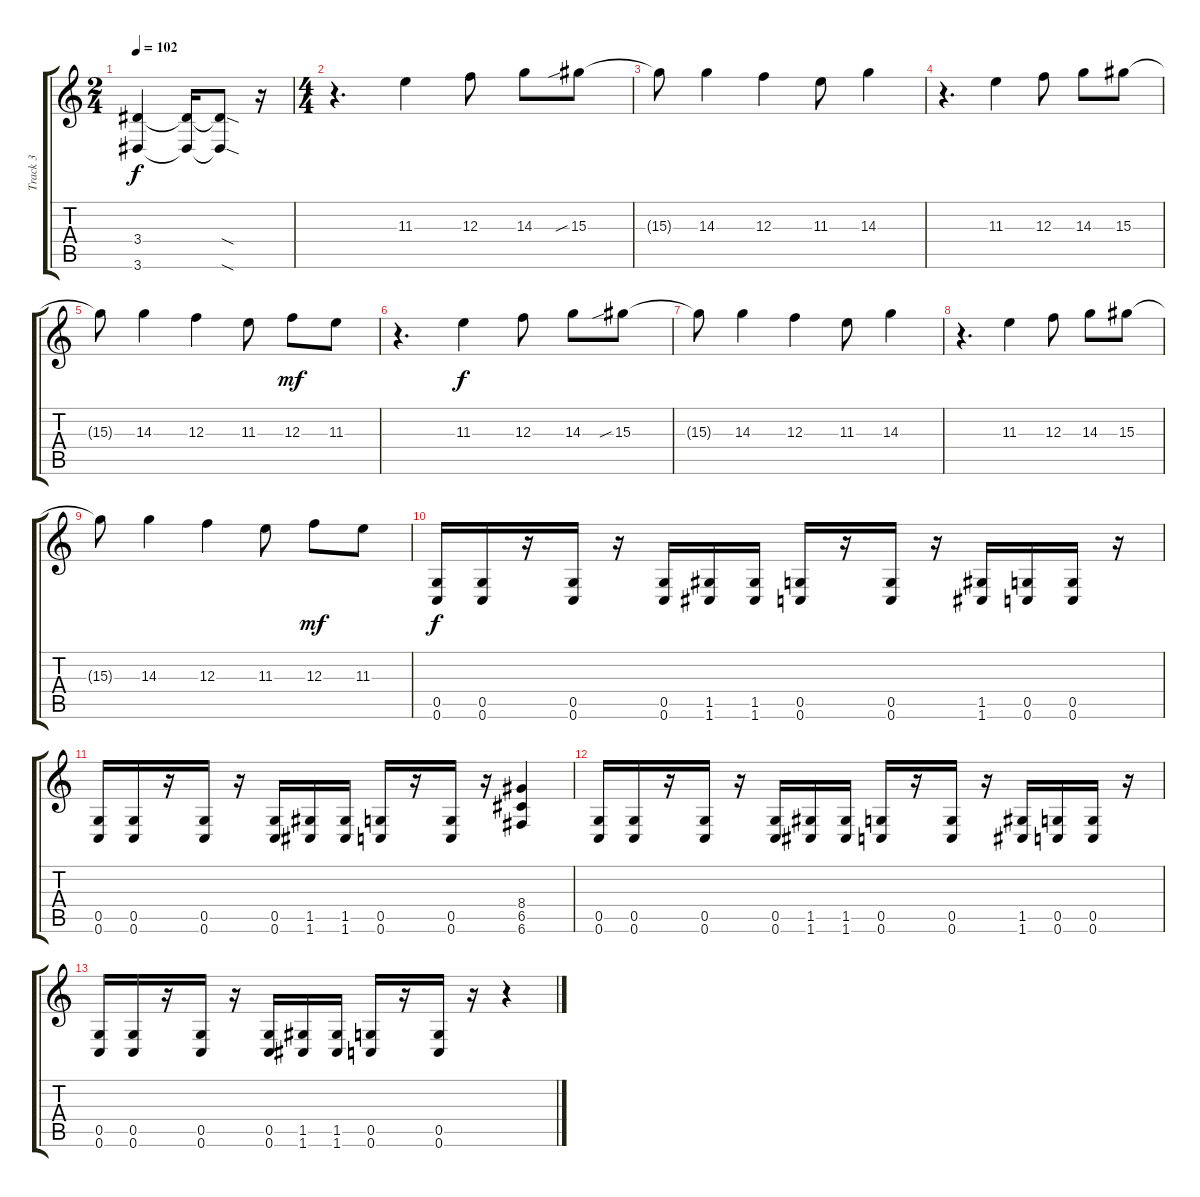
\track ("Track 3" "Track 3") {instrument distortionguitar}
\staff {score tabs}
\tuning (D4 A3 F3 C3 G2 C2) {hide}
\ts (2 4)
\tempo 102
\clef g2
\ks c
(3.4{t} 3.6{t}).4{dy f} (3.4{t} 3.6{t}).16 (3.4{sod t} 3.6{sod t}).8 r.16 |
\ts (4 4)
r.4{d} 11.3.4{volume 11} 12.3.8 14.3.8 15.3{sib}.8 |
15.3{t}.8 14.3.4 12.3.4 11.3.8 14.3.4 |
r.4{d} 11.3.4 12.3.8 14.3.8 15.3.8 |
15.3{t}.8 14.3.4 12.3.4 11.3.8 12.3.8{dy mf} 11.3.8 |
r.4{d} 11.3.4{dy f} 12.3.8 14.3.8 15.3{sib}.8 |
15.3{t}.8 14.3.4 12.3.4 11.3.8 14.3.4 |
r.4{d} 11.3.4 12.3.8 14.3.8 15.3.8 |
15.3{t}.8 14.3.4 12.3.4 11.3.8 12.3.8{dy mf} 11.3.8 |
(0.5 0.6).16{dy f} (0.5 0.6).16 r.16 (0.5 0.6).16 r.16 (0.5 0.6).16 (1.5 1.6).16 (1.5 1.6).16 (0.5 0.6).16 r.16 (0.5 0.6).16 r.16 (1.5 1.6).16 (0.5 0.6).16 (0.5 0.6).16 r.16 |
(0.5 0.6).16 (0.5 0.6).16 r.16 (0.5 0.6).16 r.16 (0.5 0.6).16 (1.5 1.6).16 (1.5 1.6).16 (0.5 0.6).16 r.16 (0.5 0.6).16 r.16 (8.4 6.5 6.6).4 |
(0.5 0.6).16 (0.5 0.6).16 r.16 (0.5 0.6).16 r.16 (0.5 0.6).16 (1.5 1.6).16 (1.5 1.6).16 (0.5 0.6).16 r.16 (0.5 0.6).16 r.16 (1.5 1.6).16 (0.5 0.6).16 (0.5 0.6).16 r.16 |
(0.5 0.6).16 (0.5 0.6).16 r.16 (0.5 0.6).16 r.16 (0.5 0.6).16 (1.5 1.6).16 (1.5 1.6).16 (0.5 0.6).16 r.16 (0.5 0.6).16 r.16 r.4
